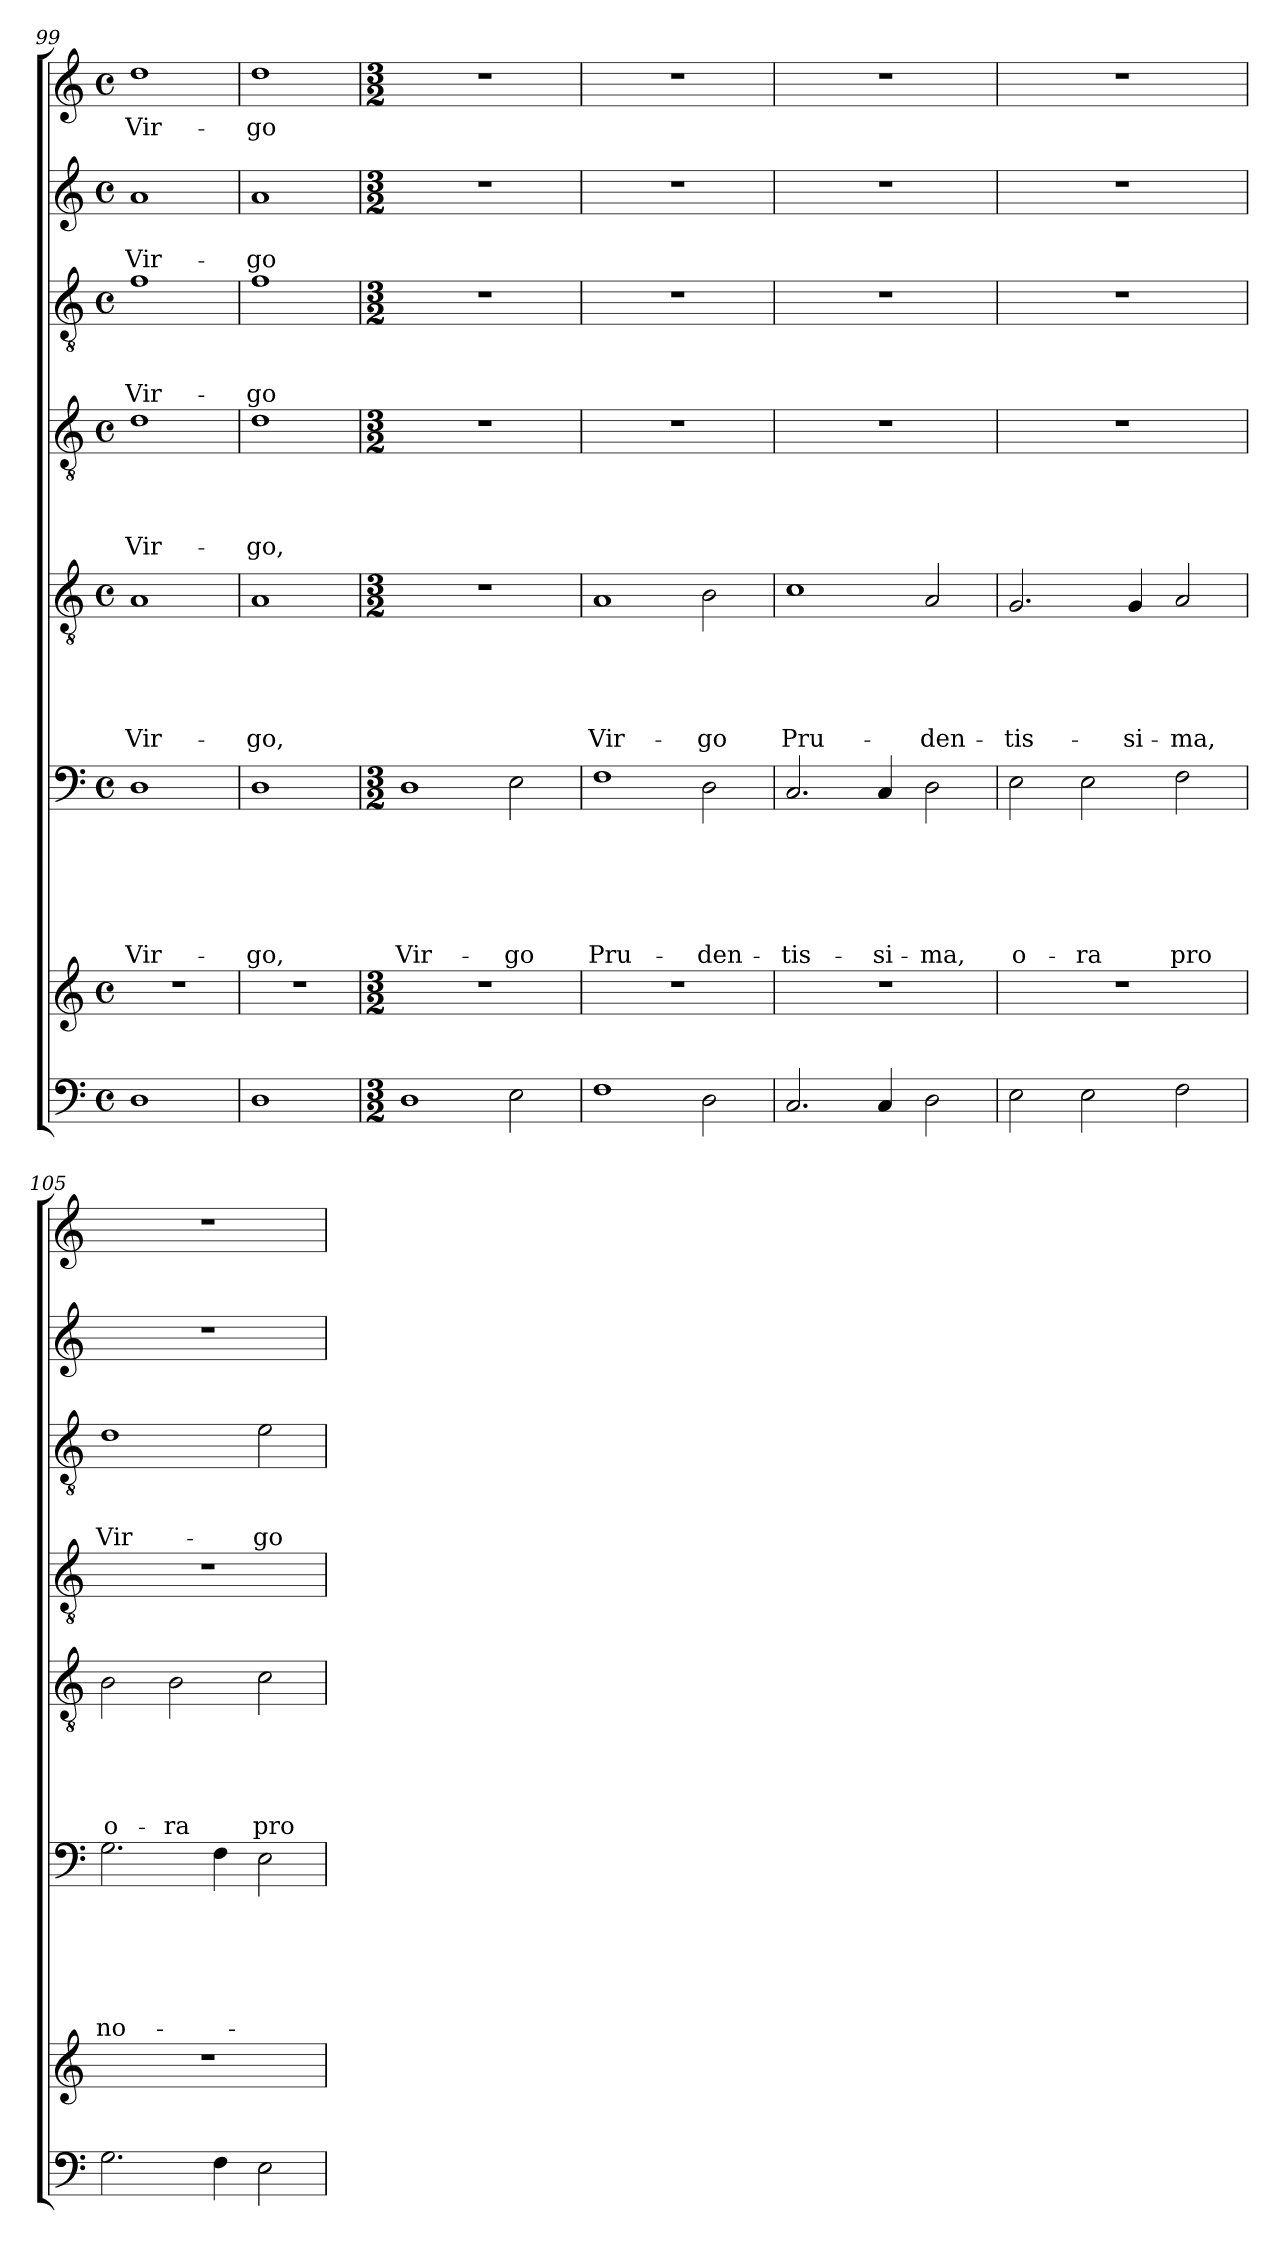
**kern	**kern	**kern	**text	**text	**text	**text	**text	**text	**kern	**text	**text	**text	**text	**text	**kern	**text	**text	**text	**text	**kern	**text	**text	**text	**kern	**text	**text	**kern	**text
*part8	*part7	*part6	*part6	*part6	*part6	*part6	*part6	*part6	*part5	*part5	*part5	*part5	*part5	*part5	*part4	*part4	*part4	*part4	*part4	*part3	*part3	*part3	*part3	*part2	*part2	*part2	*part1	*part1
*staff8	*staff7	*staff6	*staff6	*staff6	*staff6	*staff6	*staff6	*staff6	*staff5	*staff5	*staff5	*staff5	*staff5	*staff5	*staff4	*staff4	*staff4	*staff4	*staff4	*staff3	*staff3	*staff3	*staff3	*staff2	*staff2	*staff2	*staff1	*staff1
*clefF4	*clefG2	*clefF4	*	*	*	*	*	*	*clefGv2	*	*	*	*	*	*clefGv2	*	*	*	*	*clefGv2	*	*	*	*clefG2	*	*	*clefG2	*
*k[]	*k[]	*k[]	*	*	*	*	*	*	*k[]	*	*	*	*	*	*k[]	*	*	*	*	*k[]	*	*	*	*k[]	*	*	*k[]	*
*C:	*C:	*C:	*	*	*	*	*	*	*C:	*	*	*	*	*	*C:	*	*	*	*	*C:	*	*	*	*C:	*	*	*C:	*
*M4/4	*M4/4	*M4/4	*	*	*	*	*	*	*M4/4	*	*	*	*	*	*M4/4	*	*	*	*	*M4/4	*	*	*	*M4/4	*	*	*M4/4	*
*met(c)	*met(c)	*met(c)	*	*	*	*	*	*	*met(c)	*	*	*	*	*	*met(c)	*	*	*	*	*met(c)	*	*	*	*met(c)	*	*	*met(c)	*
=99	=99	=99	=99	=99	=99	=99	=99	=99	=99	=99	=99	=99	=99	=99	=99	=99	=99	=99	=99	=99	=99	=99	=99	=99	=99	=99	=99	=99
!	!	!	!	!	!	!	!	!LO:LY:b	!	!	!	!	!	!LO:LY:b	!	!	!	!	!LO:LY:b	!	!	!	!LO:LY:b	!	!	!LO:LY:b	!	!LO:LY:b
1D	1r	1D	.	.	.	.	.	Vir-	1A	.	.	.	.	Vir-	1d	.	.	.	Vir-	1f	.	.	Vir-	1a	.	Vir-	1dd	Vir-
=100	=100	=100	=100	=100	=100	=100	=100	=100	=100	=100	=100	=100	=100	=100	=100	=100	=100	=100	=100	=100	=100	=100	=100	=100	=100	=100	=100	=100
!	!	!	!	!	!	!	!	!LO:LY:b	!	!	!	!	!	!LO:LY:b	!	!	!	!	!LO:LY:b	!	!	!	!LO:LY:b	!	!	!LO:LY:b	!	!LO:LY:b
1D	1r	1D	.	.	.	.	.	-go,	1A	.	.	.	.	-go,	1d	.	.	.	-go,	1f	.	.	-go	1a	.	-go	1dd	-go
!!LO:PB:g=z
=101	=101	=101	=101	=101	=101	=101	=101	=101	=101	=101	=101	=101	=101	=101	=101	=101	=101	=101	=101	=101	=101	=101	=101	=101	=101	=101	=101	=101
*M3/2	*M3/2	*M3/2	*	*	*	*	*	*	*M3/2	*	*	*	*	*	*M3/2	*	*	*	*	*M3/2	*	*	*	*M3/2	*	*	*M3/2	*
!	!	!	!	!	!	!	!	!LO:LY:b	!	!	!	!	!	!	!	!	!	!	!	!	!	!	!	!	!	!	!	!
1D	1.r	1D	.	.	.	.	.	Vir-	1.r	.	.	.	.	.	1.r	.	.	.	.	1.r	.	.	.	1.r	.	.	1.r	.
!	!	!	!	!	!	!	!	!LO:LY:b	!	!	!	!	!	!	!	!	!	!	!	!	!	!	!	!	!	!	!	!
2E\	.	2E\	.	.	.	.	.	-go	.	.	.	.	.	.	.	.	.	.	.	.	.	.	.	.	.	.	.	.
=102	=102	=102	=102	=102	=102	=102	=102	=102	=102	=102	=102	=102	=102	=102	=102	=102	=102	=102	=102	=102	=102	=102	=102	=102	=102	=102	=102	=102
!	!	!	!	!	!	!	!	!LO:LY:b	!	!	!	!	!	!LO:LY:b	!	!	!	!	!	!	!	!	!	!	!	!	!	!
1F	1.r	1F	.	.	.	.	.	Pru-	1A	.	.	.	.	Vir-	1.r	.	.	.	.	1.r	.	.	.	1.r	.	.	1.r	.
!	!	!	!	!	!	!	!	!LO:LY:b	!	!	!	!	!	!LO:LY:b	!	!	!	!	!	!	!	!	!	!	!	!	!	!
2D\	.	2D\	.	.	.	.	.	-den-	2B\	.	.	.	.	-go	.	.	.	.	.	.	.	.	.	.	.	.	.	.
=103	=103	=103	=103	=103	=103	=103	=103	=103	=103	=103	=103	=103	=103	=103	=103	=103	=103	=103	=103	=103	=103	=103	=103	=103	=103	=103	=103	=103
!	!	!	!	!	!	!	!	!LO:LY:b	!	!	!	!	!	!LO:LY:b	!	!	!	!	!	!	!	!	!	!	!	!	!	!
2.C/	1.r	2.C/	.	.	.	.	.	-tis-	1c	.	.	.	.	Pru-	1.r	.	.	.	.	1.r	.	.	.	1.r	.	.	1.r	.
!	!	!	!	!	!	!	!	!LO:LY:b	!	!	!	!	!	!	!	!	!	!	!	!	!	!	!	!	!	!	!	!
4C/	.	4C/	.	.	.	.	.	-si-	.	.	.	.	.	.	.	.	.	.	.	.	.	.	.	.	.	.	.	.
!	!	!	!	!	!	!	!	!LO:LY:b	!	!	!	!	!	!LO:LY:b	!	!	!	!	!	!	!	!	!	!	!	!	!	!
2D\	.	2D\	.	.	.	.	.	-ma,	2A/	.	.	.	.	-den-	.	.	.	.	.	.	.	.	.	.	.	.	.	.
=104	=104	=104	=104	=104	=104	=104	=104	=104	=104	=104	=104	=104	=104	=104	=104	=104	=104	=104	=104	=104	=104	=104	=104	=104	=104	=104	=104	=104
!	!	!	!	!	!	!	!	!LO:LY:b	!	!	!	!	!	!LO:LY:b	!	!	!	!	!	!	!	!	!	!	!	!	!	!
2E\	1.r	2E\	.	.	.	.	.	o-	2.G/	.	.	.	.	-tis-	1.r	.	.	.	.	1.r	.	.	.	1.r	.	.	1.r	.
!	!	!	!	!	!	!	!	!LO:LY:b	!	!	!	!	!	!	!	!	!	!	!	!	!	!	!	!	!	!	!	!
2E\	.	2E\	.	.	.	.	.	-ra	.	.	.	.	.	.	.	.	.	.	.	.	.	.	.	.	.	.	.	.
!	!	!	!	!	!	!	!	!	!	!	!	!	!	!LO:LY:b	!	!	!	!	!	!	!	!	!	!	!	!	!	!
.	.	.	.	.	.	.	.	.	4G/	.	.	.	.	-si-	.	.	.	.	.	.	.	.	.	.	.	.	.	.
!	!	!	!	!	!	!	!	!LO:LY:b	!	!	!	!	!	!LO:LY:b	!	!	!	!	!	!	!	!	!	!	!	!	!	!
2F\	.	2F\	.	.	.	.	.	pro	2A/	.	.	.	.	-ma,	.	.	.	.	.	.	.	.	.	.	.	.	.	.
=105	=105	=105	=105	=105	=105	=105	=105	=105	=105	=105	=105	=105	=105	=105	=105	=105	=105	=105	=105	=105	=105	=105	=105	=105	=105	=105	=105	=105
!	!	!	!	!	!	!	!	!LO:LY:b	!	!	!	!	!	!LO:LY:b	!	!	!	!	!	!	!	!	!LO:LY:b	!	!	!	!	!
2.G\	1.r	2.G\	.	.	.	.	.	no-	2B\	.	.	.	.	o-	1.r	.	.	.	.	1d	.	.	Vir-	1.r	.	.	1.r	.
!	!	!	!	!	!	!	!	!	!	!	!	!	!	!LO:LY:b	!	!	!	!	!	!	!	!	!	!	!	!	!	!
.	.	.	.	.	.	.	.	.	2B\	.	.	.	.	-ra	.	.	.	.	.	.	.	.	.	.	.	.	.	.
4F\	.	4F\	.	.	.	.	.	.	.	.	.	.	.	.	.	.	.	.	.	.	.	.	.	.	.	.	.	.
!	!	!	!	!	!	!	!	!	!	!	!	!	!	!LO:LY:b	!	!	!	!	!	!	!	!	!LO:LY:b	!	!	!	!	!
2E\	.	2E\	.	.	.	.	.	.	2c\	.	.	.	.	pro	.	.	.	.	.	2e\	.	.	-go	.	.	.	.	.
=	=	=	=	=	=	=	=	=	=	=	=	=	=	=	=	=	=	=	=	=	=	=	=	=	=	=	=	=
*-	*-	*-	*-	*-	*-	*-	*-	*-	*-	*-	*-	*-	*-	*-	*-	*-	*-	*-	*-	*-	*-	*-	*-	*-	*-	*-	*-	*-
